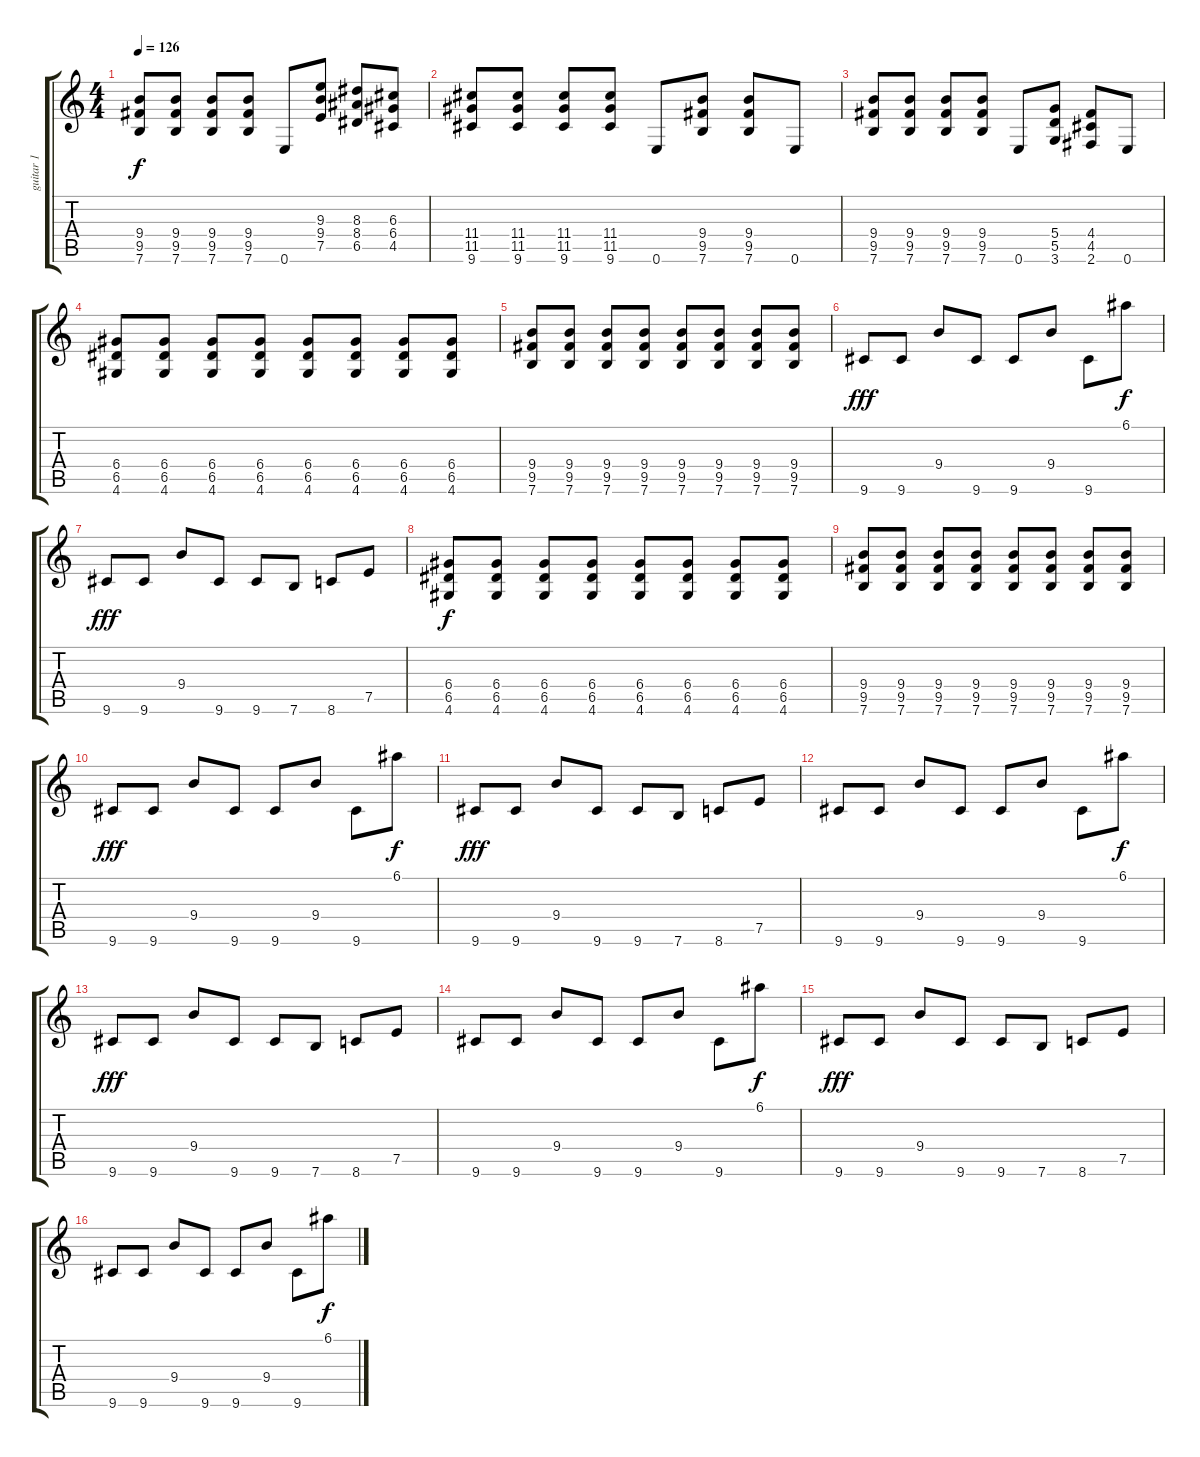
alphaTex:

\track ("guitar 1" "guitar 1") {instrument distortionguitar}
\staff {score tabs}
\tuning (E4 B3 G3 D3 A2 E2) {hide}
\ts (4 4)
\tempo 126
\clef g2
\ks c
(9.4 9.5 7.6).8{dy f} (9.4 9.5 7.6).8 (9.4 9.5 7.6).8 (9.4 9.5 7.6).8 0.6.8 (9.3 9.4 7.5).8 (8.3 8.4 6.5).8 (6.3 6.4 4.5).8 |
(11.4 11.5 9.6).8 (11.4 11.5 9.6).8 (11.4 11.5 9.6).8 (11.4 11.5 9.6).8 0.6.8 (9.4 9.5 7.6).8 (9.4 9.5 7.6).8 0.6.8 |
(9.4 9.5 7.6).8 (9.4 9.5 7.6).8 (9.4 9.5 7.6).8 (9.4 9.5 7.6).8 0.6.8 (5.4 5.5 3.6).8 (4.4 4.5 2.6).8 0.6.8 |
(6.4 6.5 4.6).8 (6.4 6.5 4.6).8 (6.4 6.5 4.6).8 (6.4 6.5 4.6).8 (6.4 6.5 4.6).8 (6.4 6.5 4.6).8 (6.4 6.5 4.6).8 (6.4 6.5 4.6).8 |
(9.4 9.5 7.6).8 (9.4 9.5 7.6).8 (9.4 9.5 7.6).8 (9.4 9.5 7.6).8 (9.4 9.5 7.6).8 (9.4 9.5 7.6).8 (9.4 9.5 7.6).8 (9.4 9.5 7.6).8 |
9.6.8{dy fff} 9.6.8 9.4.8 9.6.8 9.6.8 9.4.8 9.6.8 6.1.8{dy f instrument guitarharmonics} |
9.6.8{dy fff instrument distortionguitar} 9.6.8 9.4.8 9.6.8 9.6.8 7.6.8 8.6.8 7.5.8 |
(6.4 6.5 4.6).8{dy f} (6.4 6.5 4.6).8 (6.4 6.5 4.6).8 (6.4 6.5 4.6).8 (6.4 6.5 4.6).8 (6.4 6.5 4.6).8 (6.4 6.5 4.6).8 (6.4 6.5 4.6).8 |
(9.4 9.5 7.6).8 (9.4 9.5 7.6).8 (9.4 9.5 7.6).8 (9.4 9.5 7.6).8 (9.4 9.5 7.6).8 (9.4 9.5 7.6).8 (9.4 9.5 7.6).8 (9.4 9.5 7.6).8 |
9.6.8{dy fff} 9.6.8 9.4.8 9.6.8 9.6.8 9.4.8 9.6.8 6.1.8{dy f instrument guitarharmonics} |
9.6.8{dy fff instrument distortionguitar} 9.6.8 9.4.8 9.6.8 9.6.8 7.6.8 8.6.8 7.5.8 |
9.6.8 9.6.8 9.4.8 9.6.8 9.6.8 9.4.8 9.6.8 6.1.8{dy f instrument guitarharmonics} |
9.6.8{dy fff instrument distortionguitar} 9.6.8 9.4.8 9.6.8 9.6.8 7.6.8 8.6.8 7.5.8 |
9.6.8 9.6.8 9.4.8 9.6.8 9.6.8 9.4.8 9.6.8 6.1.8{dy f instrument guitarharmonics} |
9.6.8{dy fff instrument distortionguitar} 9.6.8 9.4.8 9.6.8 9.6.8 7.6.8 8.6.8 7.5.8 |
9.6.8 9.6.8 9.4.8 9.6.8 9.6.8 9.4.8 9.6.8 6.1.8{dy f instrument guitarharmonics}
